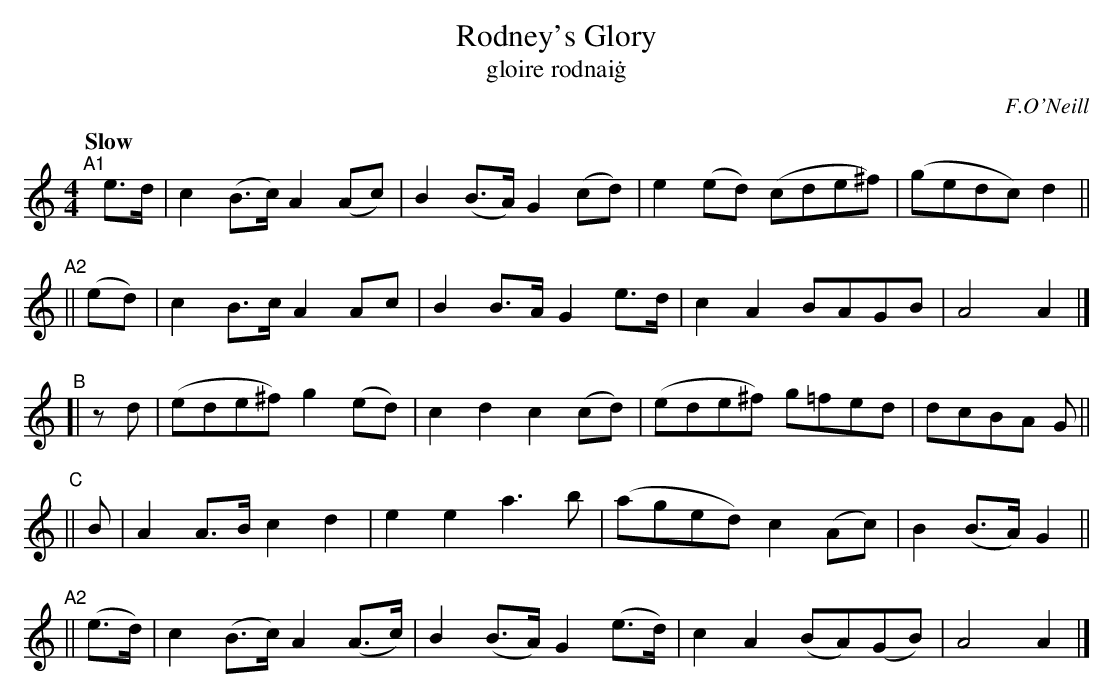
X:1
T: Rodney's Glory
T: gloire rodnai\.g
O: F.O'Neill
Q: "Slow"
M: 4/4
L: 1/8
K: Am
"^A1"[|] e>d | c2(B>c) A2(Ac) | B2(B>A) G2(cd) | e2(ed) (cde^f) | (gedc) d2 ||
"^A2"|| (ed) | c2B>c A2Ac | B2B>A G2e>d | c2A2 BAGB | A4 A2 |]
 "^B"[| zd | (ede^f) g2(ed) | c2d2 c2(cd) | (ede^f) g=fed | dcBA G ||
 "^C"|| 3B | A2A>B c2d2 | e2e2 a3b | (aged) c2(Ac) | B2(B>A) G2 ||
"^A2"|| (e>d) | c2(B>c) A2(A>c) | B2(B>A) G2(e>d) | c2A2 (BA)(GB) | A4 A2 |]
